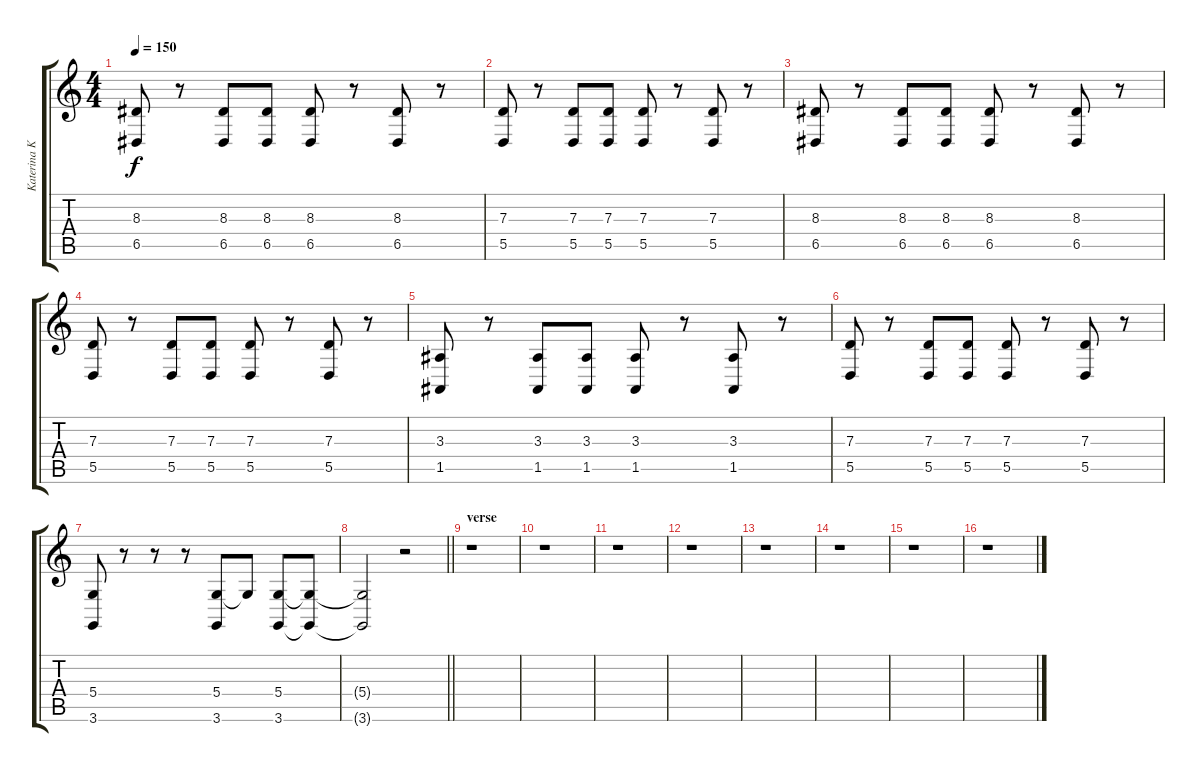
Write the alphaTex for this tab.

\track ("Katerina Kotelnikova " "Katerina K") {instrument stringensemble1}
\staff {score tabs}
\tuning (E4 B3 G3 D3 A2 E2) {hide}
\ts (4 4)
\tempo 150
\clef g2
\ks c
(8.3 6.5).8{dy f} r.8 (8.3 6.5).8 (8.3 6.5).8 (8.3 6.5).8 r.8 (8.3 6.5).8 r.8 |
(7.3 5.5).8 r.8 (7.3 5.5).8 (7.3 5.5).8 (7.3 5.5).8 r.8 (7.3 5.5).8 r.8 |
(8.3 6.5).8 r.8 (8.3 6.5).8 (8.3 6.5).8 (8.3 6.5).8 r.8 (8.3 6.5).8 r.8 |
(7.3 5.5).8 r.8 (7.3 5.5).8 (7.3 5.5).8 (7.3 5.5).8 r.8 (7.3 5.5).8 r.8 |
(3.3 1.5).8 r.8 (3.3 1.5).8 (3.3 1.5).8 (3.3 1.5).8 r.8 (3.3 1.5).8 r.8 |
(7.3 5.5).8 r.8 (7.3 5.5).8 (7.3 5.5).8 (7.3 5.5).8 r.8 (7.3 5.5).8 r.8 |
(5.4 3.6).8 r.8 r.8 r.8 (5.4 3.6).8 5.4{t}.8 (5.4 3.6).8 (5.4{t} 3.6{t}).8 |
\barLineRight lightlight
(5.4{t} 3.6{t}).2 r.2 |
\section ("" "verse")
r.1 |
r.1 |
r.1 |
r.1 |
r.1 |
r.1 |
r.1 |
r.1
